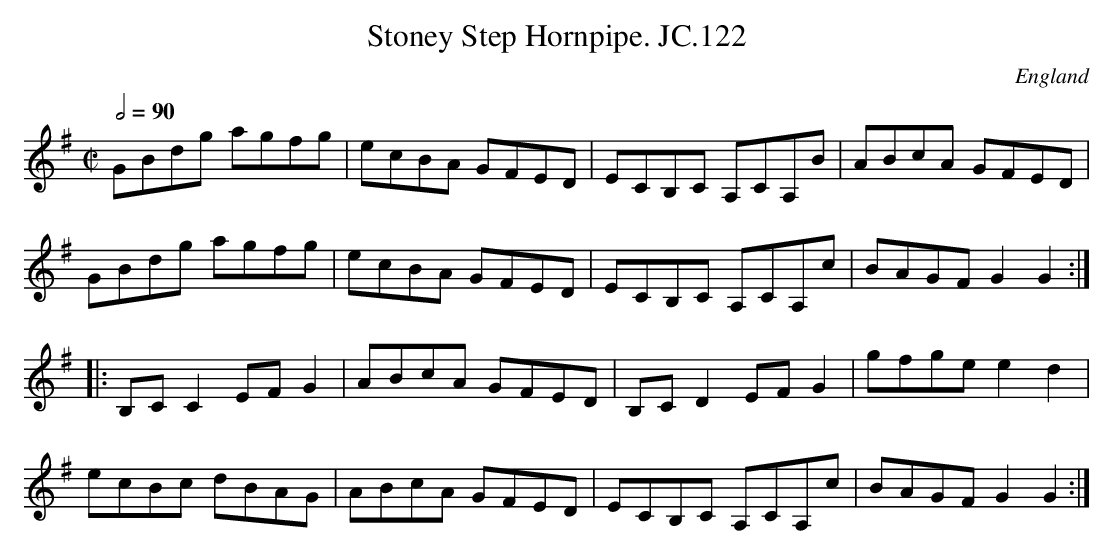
X:1
T:Stoney Step Hornpipe. JC.122
L:1/8
M:C|
O:England
Q:2/4=90
K:G
GBdg agfg|\
ecBA GFED|ECB,C A,CA,B|ABcA GFED|!
GBdg agfg|ecBA GFED|ECB,C A,CA,c|BAGFG2G2:|!
|:B,CC2EFG2|ABcA GFED|B,CD2EFG2|gfgee2d2|!
ecBc dBAG|ABcA GFED|ECB,C A,CA,c|BAGFG2G2:|
